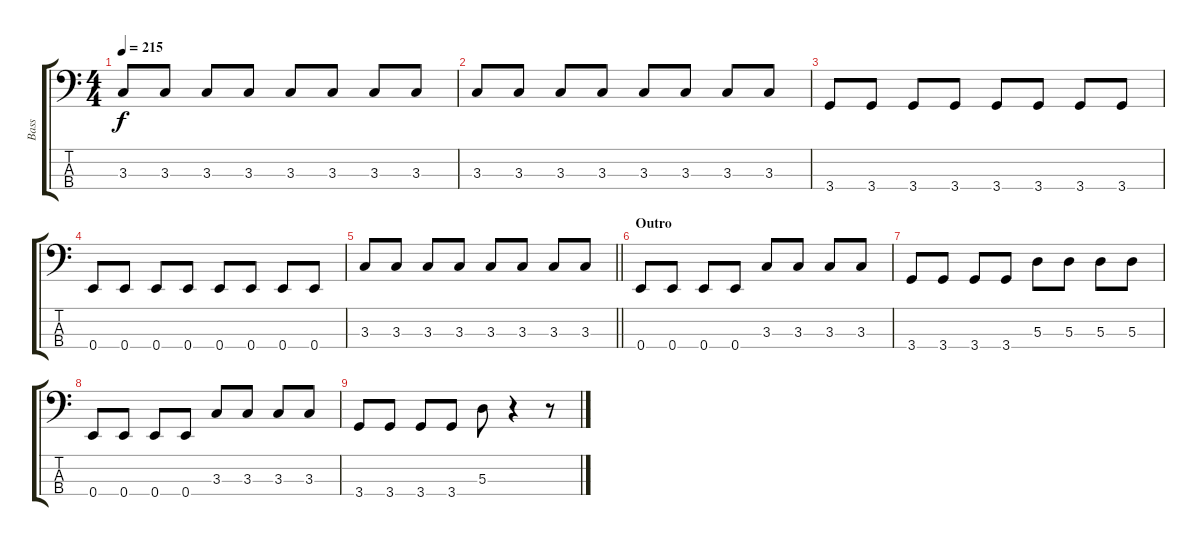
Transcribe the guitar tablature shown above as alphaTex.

\track ("Bass" "Bass") {instrument electricbasspick}
\staff {score tabs}
\tuning (G2 D2 A1 E1) {hide}
\ts (4 4)
\tempo 215
\clef f4
\ks c
3.3.8{dy f} 3.3.8 3.3.8 3.3.8 3.3.8 3.3.8 3.3.8 3.3.8 |
3.3.8 3.3.8 3.3.8 3.3.8 3.3.8 3.3.8 3.3.8 3.3.8 |
3.4.8 3.4.8 3.4.8 3.4.8 3.4.8 3.4.8 3.4.8 3.4.8 |
0.4.8 0.4.8 0.4.8 0.4.8 0.4.8 0.4.8 0.4.8 0.4.8 |
\barLineRight lightlight
3.3.8 3.3.8 3.3.8 3.3.8 3.3.8 3.3.8 3.3.8 3.3.8 |
\section ("" "Outro")
0.4.8 0.4.8 0.4.8 0.4.8 3.3.8 3.3.8 3.3.8 3.3.8 |
3.4.8 3.4.8 3.4.8 3.4.8 5.3.8 5.3.8 5.3.8 5.3.8 |
0.4.8 0.4.8 0.4.8 0.4.8 3.3.8 3.3.8 3.3.8 3.3.8 |
3.4.8 3.4.8 3.4.8 3.4.8 5.3.8 r.4 r.8
